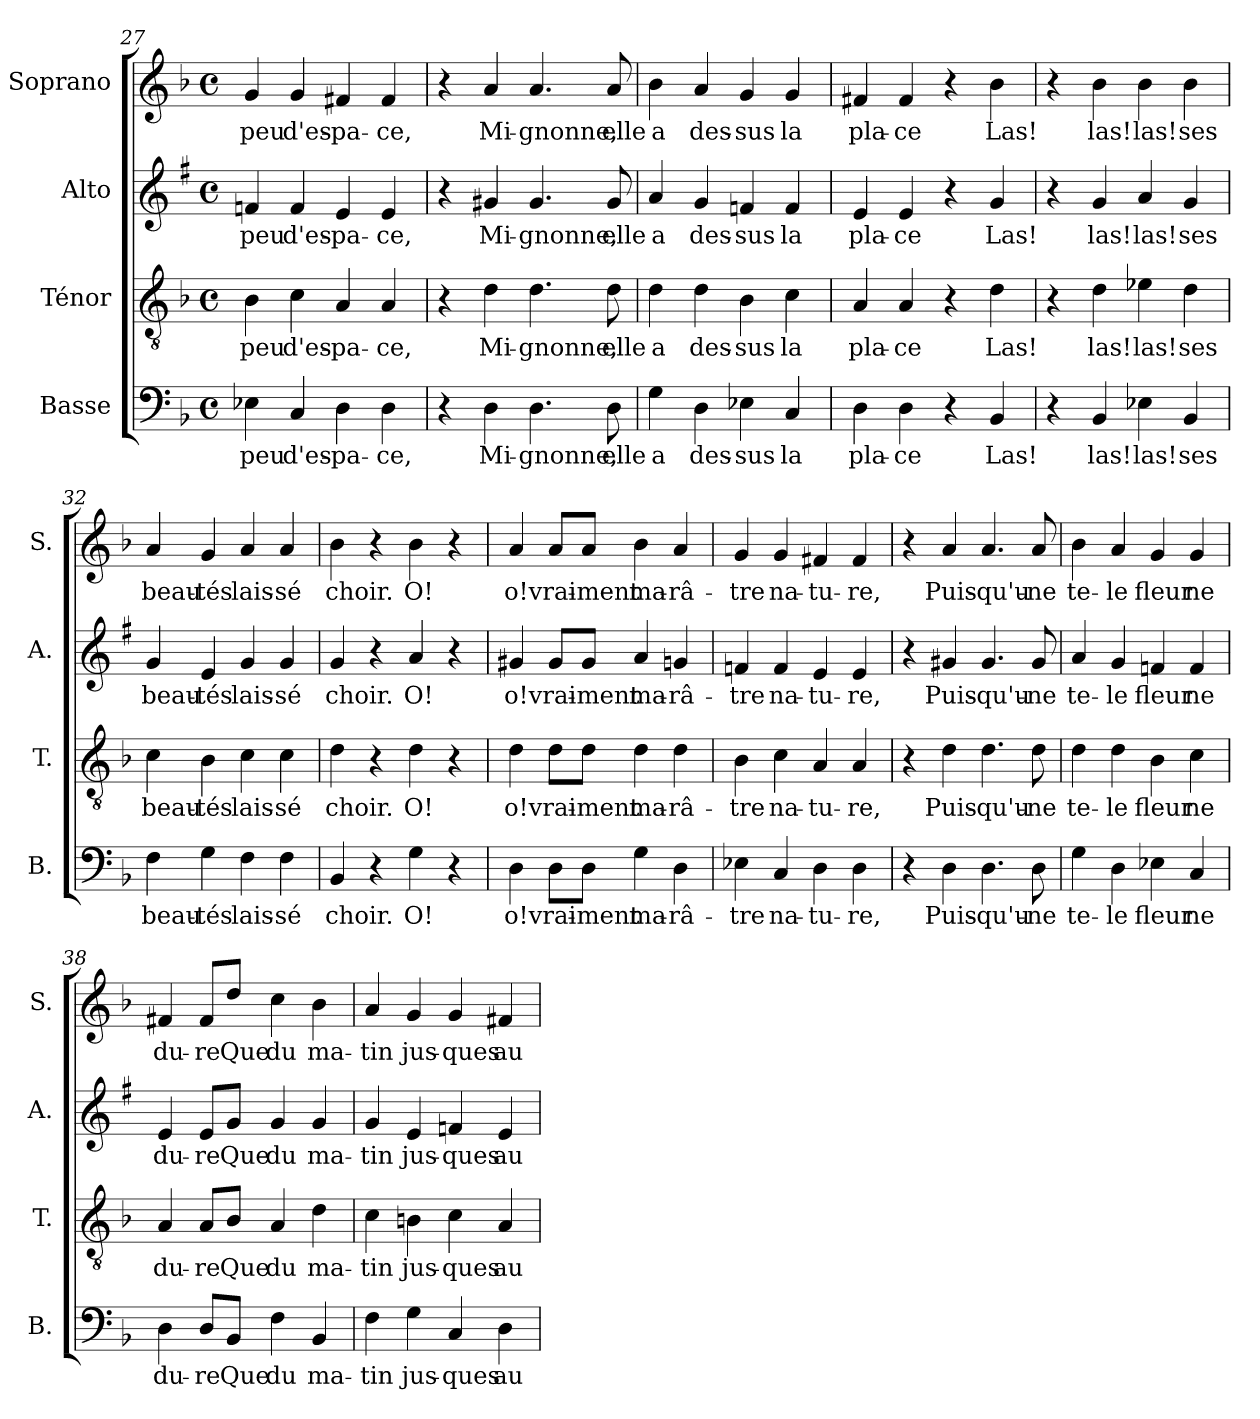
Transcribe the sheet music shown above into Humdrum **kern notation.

**kern	**text	**kern	**text	**kern	**text	**kern	**text
*part4	*part4	*part3	*part3	*part2	*part2	*part1	*part1
*staff4	*staff4	*staff3	*staff3	*staff2	*staff2	*staff1	*staff1
*I"Basse	*	*I"Ténor	*	*I"Alto	*	*I"Soprano	*
*I'B.	*	*I'T.	*	*I'A.	*	*I'S.	*
*clefF4	*	*clefGv2	*	*clefG2	*	*clefG2	*
*	*	*	*	*ITrd1c2	*	*	*
*k[b-]	*	*k[b-]	*	*k[b-]	*	*k[b-]	*
*F:	*	*F:	*	*F:	*	*F:	*
*M4/4	*	*M4/4	*	*M4/4	*	*M4/4	*
*met(c)	*	*met(c)	*	*met(c)	*	*met(c)	*
=27	=27	=27	=27	=27	=27	=27	=27
4E-X\	peu	4B-\	peu	4e-X/	peu	4g/	peu
4C/	d'es-	4c\	d'es-	4e-/	d'es-	4g/	d'es-
4D\	-pa-	4A/	-pa-	4d/	-pa-	4f#X/	-pa-
4D\	-ce,	4A/	-ce,	4d/	-ce,	4f#/	-ce,
=28	=28	=28	=28	=28	=28	=28	=28
4r	.	4r	.	4r	.	4r	.
4D\	Mi-	4d\	Mi-	4f#X/	Mi-	4a/	Mi-
4.D\	-gnonne,	4.d\	-gnonne,	4.f#/	-gnonne,	4.a/	-gnonne,
8D\	elle	8d\	elle	8f#/	elle	8a/	elle
=29	=29	=29	=29	=29	=29	=29	=29
4G\	a	4d\	a	4g/	a	4b-\	a
4D\	des-	4d\	des-	4f/	des-	4a/	des-
4E-X\	-sus	4B-\	-sus	4e-X/	-sus	4g/	-sus
4C/	la	4c\	la	4e-/	la	4g/	la
=30	=30	=30	=30	=30	=30	=30	=30
4D\	pla-	4A/	pla-	4d/	pla-	4f#X/	pla-
4D\	-ce	4A/	-ce	4d/	-ce	4f#/	-ce
4r	.	4r	.	4r	.	4r	.
4BB-/	Las!	4d\	Las!	4f/	Las!	4b-\	Las!
!!LO:LB:g=z
=31	=31	=31	=31	=31	=31	=31	=31
4r	.	4r	.	4r	.	4r	.
4BB-/	las!	4d\	las!	4f/	las!	4b-\	las!
4E-X\	las!	4e-X\	las!	4g/	las!	4b-\	las!
4BB-/	ses	4d\	ses	4f/	ses	4b-\	ses
=32	=32	=32	=32	=32	=32	=32	=32
4F\	beau-	4c\	beau-	4f/	beau-	4a/	beau-
4G\	-tés	4B-\	-tés	4d/	-tés	4g/	-tés
4F\	lais-	4c\	lais-	4f/	lais-	4a/	lais-
4F\	-sé	4c\	-sé	4f/	-sé	4a/	-sé
=33	=33	=33	=33	=33	=33	=33	=33
4BB-/	choir.	4d\	choir.	4f/	choir.	4b-\	choir.
4r	.	4r	.	4r	.	4r	.
4G\	O!	4d\	O!	4g/	O!	4b-\	O!
4r	.	4r	.	4r	.	4r	.
=34	=34	=34	=34	=34	=34	=34	=34
4D\	o!	4d\	o!	4f#X/	o!	4a/	o!
8D\L	vrai-	8d\L	vrai-	8f#/L	vrai-	8a/L	vrai-
8D\J	-ment	8d\J	-ment	8f#/J	-ment	8a/J	-ment
4G\	ma-	4d\	ma-	4g/	ma-	4b-\	ma-
4D\	-râ-	4d\	-râ-	4fn/	-râ-	4a/	-râ-
=35	=35	=35	=35	=35	=35	=35	=35
4E-X\	-tre	4B-\	-tre	4e-X/	-tre	4g/	-tre
4C/	na-	4c\	na-	4e-/	na-	4g/	na-
4D\	-tu-	4A/	-tu-	4d/	-tu-	4f#X/	-tu-
4D\	-re,	4A/	-re,	4d/	-re,	4f#/	-re,
!!LO:PB:g=z
=36	=36	=36	=36	=36	=36	=36	=36
4r	.	4r	.	4r	.	4r	.
4D\	Puis-	4d\	Puis-	4f#X/	Puis-	4a/	Puis-
4.D\	-qu'u-	4.d\	-qu'u-	4.f#/	-qu'u-	4.a/	-qu'u-
8D\	-ne	8d\	-ne	8f#/	-ne	8a/	-ne
=37	=37	=37	=37	=37	=37	=37	=37
4G\	te-	4d\	te-	4g/	te-	4b-\	te-
4D\	-le	4d\	-le	4f/	-le	4a/	-le
4E-X\	fleur	4B-\	fleur	4e-X/	fleur	4g/	fleur
4C/	ne	4c\	ne	4e-/	ne	4g/	ne
=38	=38	=38	=38	=38	=38	=38	=38
4D\	du-	4A/	du-	4d/	du-	4f#X/	du-
8D/L	-re	8A/L	-re	8d/L	-re	8f#/L	-re
8BB-/J	Que	8B-/J	Que	8f/J	Que	8dd/J	Que
4F\	du	4A/	du	4f/	du	4cc\	du
4BB-/	ma-	4d\	ma-	4f/	ma-	4b-\	ma-
=39	=39	=39	=39	=39	=39	=39	=39
4F\	-tin	4c\	-tin	4f/	-tin	4a/	-tin
4G\	jus-	4Bn\	jus-	4d/	jus-	4g/	jus-
4C/	-ques	4c\	-ques	4e-X/	-ques	4g/	-ques
4D\	au	4A/	au	4d/	au	4f#X/	au
=	=	=	=	=	=	=	=
*-	*-	*-	*-	*-	*-	*-	*-
